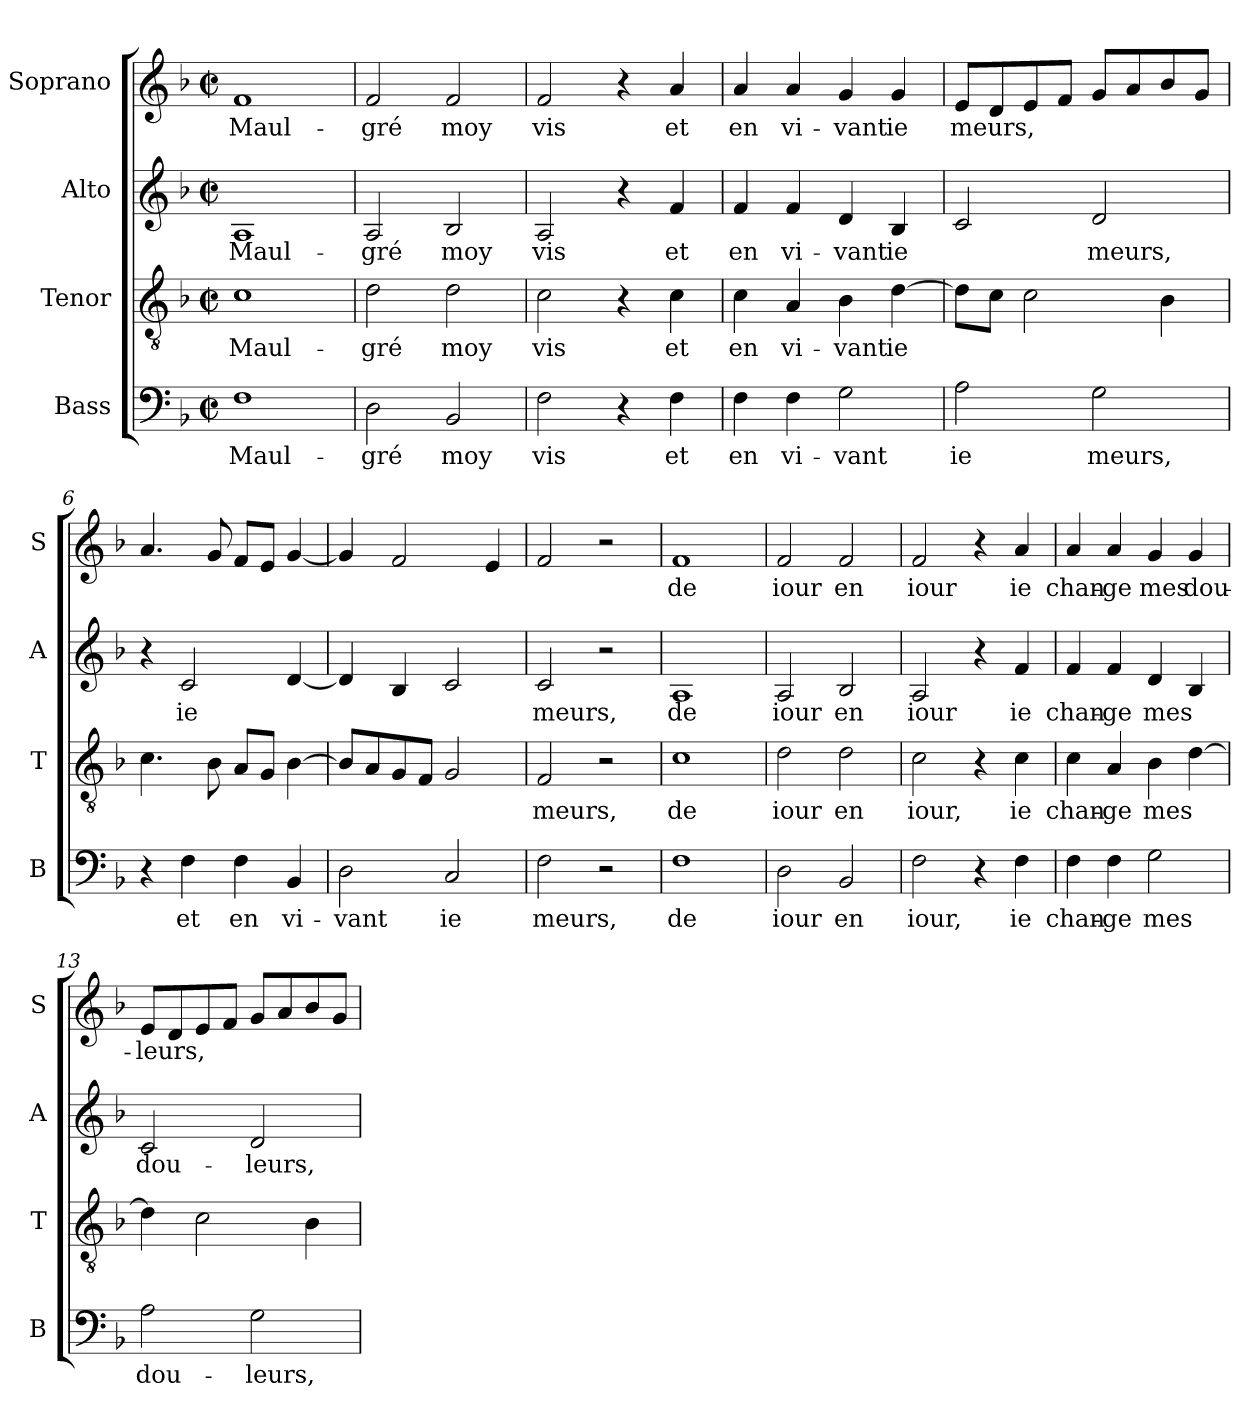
**kern	**text	**kern	**text	**kern	**text	**kern	**text
*part4	*part4	*part3	*part3	*part2	*part2	*part1	*part1
*staff4	*staff4	*staff3	*staff3	*staff2	*staff2	*staff1	*staff1
*I"Bass	*	*I"Tenor	*	*I"Alto	*	*I"Soprano	*
*I'B	*	*I'T	*	*I'A	*	*I'S	*
*clefF4	*	*clefGv2	*	*clefG2	*	*clefG2	*
*k[b-]	*	*k[b-]	*	*k[b-]	*	*k[b-]	*
*F:	*	*F:	*	*F:	*	*F:	*
*M2/2	*	*M2/2	*	*M2/2	*	*M2/2	*
*met(c|)	*	*met(c|)	*	*met(c|)	*	*met(c|)	*
=1	=1	=1	=1	=1	=1	=1	=1
!	!LO:LY:b	!	!LO:LY:b	!	!LO:LY:b	!	!LO:LY:b
1F	Maul-	1c	Maul-	1A	Maul-	1f	Maul-
=2	=2	=2	=2	=2	=2	=2	=2
!	!LO:LY:b	!	!LO:LY:b	!	!LO:LY:b	!	!LO:LY:b
2D\	-gré	2d\	-gré	2A/	-gré	2f/	-gré
!	!LO:LY:b	!	!LO:LY:b	!	!LO:LY:b	!	!LO:LY:b
2BB-/	moy	2d\	moy	2B-/	moy	2f/	moy
=3	=3	=3	=3	=3	=3	=3	=3
!	!LO:LY:b	!	!LO:LY:b	!	!LO:LY:b	!	!LO:LY:b
2F\	vis	2c\	vis	2A/	vis	2f/	vis
4r	.	4r	.	4r	.	4r	.
!	!LO:LY:b	!	!LO:LY:b	!	!LO:LY:b	!	!LO:LY:b
4F\	et	4c\	et	4f/	et	4a/	et
=4	=4	=4	=4	=4	=4	=4	=4
!	!LO:LY:b	!	!LO:LY:b	!	!LO:LY:b	!	!LO:LY:b
4F\	en	4c\	en	4f/	en	4a/	en
!	!LO:LY:b	!	!LO:LY:b	!	!LO:LY:b	!	!LO:LY:b
4F\	vi-	4A/	vi-	4f/	vi-	4a/	vi-
!	!LO:LY:b	!	!LO:LY:b	!	!LO:LY:b	!	!LO:LY:b
2G\	-vant	4B-\	-vant	4d/	-vant	4g/	-vant
!	!	!	!LO:LY:b	!	!LO:LY:b	!	!LO:LY:b
.	.	[4d\	ie	4B-/	ie	4g/	ie
!!LO:LB:g=z
=5	=5	=5	=5	=5	=5	=5	=5
!	!LO:LY:b	!	!	!	!	!	!LO:LY:b
2A\	ie	8d\L]	.	2c/	.	8e/L	meurs,
.	.	8c\J	.	.	.	8d/	.
.	.	2c\	.	.	.	8e/	.
.	.	.	.	.	.	8f/J	.
!	!LO:LY:b	!	!	!	!LO:LY:b	!	!
2G\	meurs,	.	.	2d/	meurs,	8g/L	.
.	.	.	.	.	.	8a/	.
.	.	4B-\	.	.	.	8b-/	.
.	.	.	.	.	.	8g/J	.
=6	=6	=6	=6	=6	=6	=6	=6
4r	.	4.c\	.	4r	.	4.a/	.
!	!LO:LY:b	!	!	!	!LO:LY:b	!	!
4F\	et	.	.	2c/	ie	.	.
.	.	8B-\	.	.	.	8g/	.
!	!LO:LY:b	!	!	!	!	!	!
4F\	en	8A/L	.	.	.	8f/L	.
.	.	8G/J	.	.	.	8e/J	.
!	!LO:LY:b	!	!	!	!	!	!
4BB-/	vi-	[4B-\	.	[4d/	.	[4g/	.
=7	=7	=7	=7	=7	=7	=7	=7
!	!LO:LY:b	!	!	!	!	!	!
2D\	-vant	8B-/L]	.	4d/]	.	4g/]	.
.	.	8A/	.	.	.	.	.
.	.	8G/	.	4B-/	.	2f/	.
.	.	8F/J	.	.	.	.	.
!	!LO:LY:b	!	!	!	!	!	!
2C/	ie	2G/	.	2c/	.	.	.
.	.	.	.	.	.	4e/	.
=8	=8	=8	=8	=8	=8	=8	=8
!	!LO:LY:b	!	!LO:LY:b	!	!LO:LY:b	!	!
2F\	meurs,	2F/	meurs,	2c/	meurs,	2f/	.
2r	.	2r	.	2r	.	2r	.
=9	=9	=9	=9	=9	=9	=9	=9
!	!LO:LY:b	!	!LO:LY:b	!	!LO:LY:b	!	!LO:LY:b
1F	de	1c	de	1A	de	1f	de
!!LO:PB:g=z
=10	=10	=10	=10	=10	=10	=10	=10
!	!LO:LY:b	!	!LO:LY:b	!	!LO:LY:b	!	!LO:LY:b
2D\	iour	2d\	iour	2A/	iour	2f/	iour
!	!LO:LY:b	!	!LO:LY:b	!	!LO:LY:b	!	!LO:LY:b
2BB-/	en	2d\	en	2B-/	en	2f/	en
=11	=11	=11	=11	=11	=11	=11	=11
!	!LO:LY:b	!	!LO:LY:b	!	!LO:LY:b	!	!LO:LY:b
2F\	iour,	2c\	iour,	2A/	iour	2f/	iour
4r	.	4r	.	4r	.	4r	.
!	!LO:LY:b	!	!LO:LY:b	!	!LO:LY:b	!	!LO:LY:b
4F\	ie	4c\	ie	4f/	ie	4a/	ie
=12	=12	=12	=12	=12	=12	=12	=12
!	!LO:LY:b	!	!LO:LY:b	!	!LO:LY:b	!	!LO:LY:b
4F\	chan-	4c\	chan-	4f/	chan-	4a/	chan-
!	!LO:LY:b	!	!LO:LY:b	!	!LO:LY:b	!	!LO:LY:b
4F\	-ge	4A/	-ge	4f/	-ge	4a/	-ge
!	!LO:LY:b	!	!LO:LY:b	!	!LO:LY:b	!	!LO:LY:b
2G\	mes	4B-\	mes	4d/	mes	4g/	mes
!	!	!	!	!	!	!	!LO:LY:b
.	.	[4d\	.	4B-/	.	4g/	dou-
=13	=13	=13	=13	=13	=13	=13	=13
!	!LO:LY:b	!	!	!	!LO:LY:b	!	!LO:LY:b
2A\	dou-	4d\]	.	2c/	dou-	8e/L	-leurs,
.	.	.	.	.	.	8d/	.
.	.	2c\	.	.	.	8e/	.
.	.	.	.	.	.	8f/J	.
!	!LO:LY:b	!	!	!	!LO:LY:b	!	!
2G\	-leurs,	.	.	2d/	-leurs,	8g/L	.
.	.	.	.	.	.	8a/	.
.	.	4B-\	.	.	.	8b-/	.
.	.	.	.	.	.	8g/J	.
=	=	=	=	=	=	=	=
*-	*-	*-	*-	*-	*-	*-	*-
